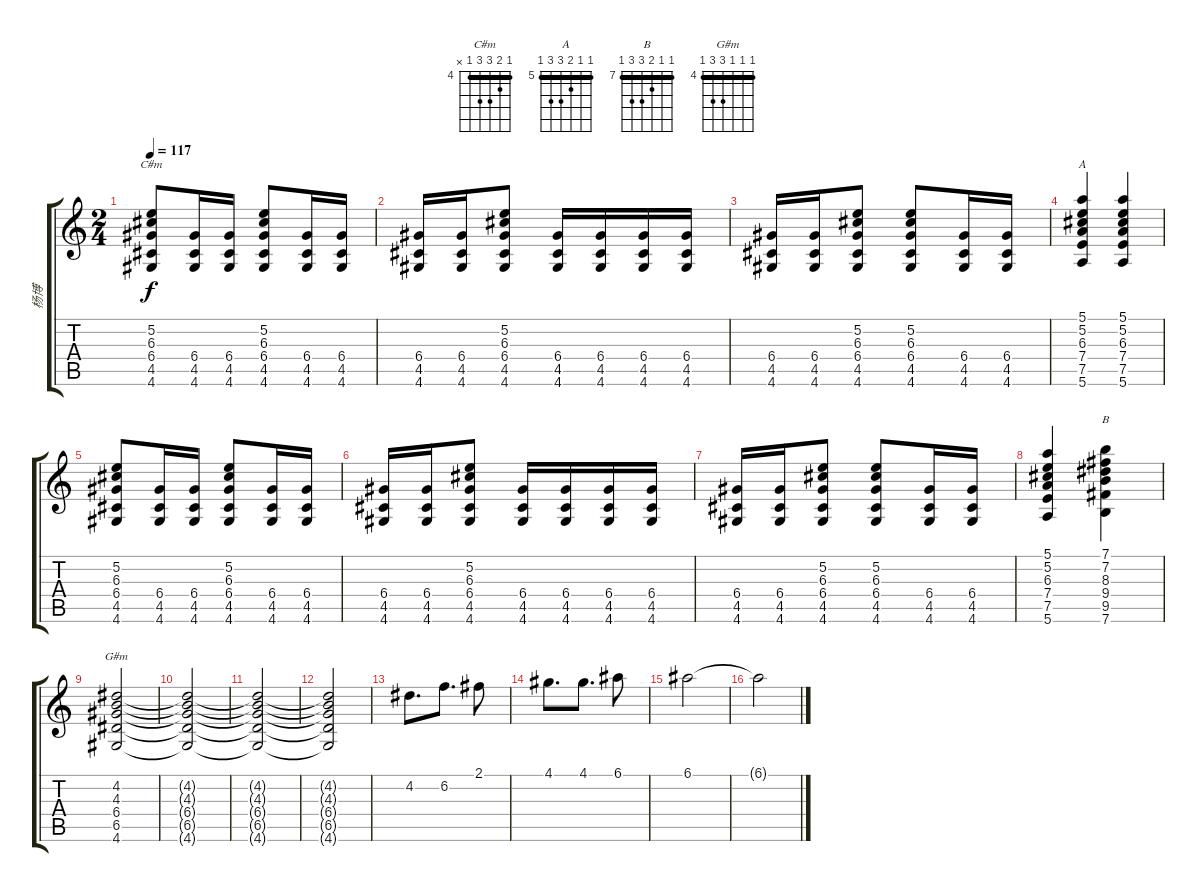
\track ("杨博" "杨博") {instrument distortionguitar}
\staff {score tabs}
\tuning (E4 B3 G3 D3 A2 E2) {hide}
\chord ("C#m" 4 5 6 6 4 x) {firstfret 4 barre 4}
\chord ("A" 5 5 6 7 7 5) {firstfret 5 barre 5}
\chord ("B" 7 7 8 9 9 7) {firstfret 7 barre 7}
\chord ("G#m" 4 4 4 6 6 4) {firstfret 4 barre 4}
\ts (2 4)
\tempo 117
\clef g2
\ks c
(5.2 6.3 6.4 4.5 4.6).8{ch "C#m" dy f} (6.4 4.5 4.6).16 (6.4 4.5 4.6).16 (5.2 6.3 6.4 4.5 4.6).8 (6.4 4.5 4.6).16 (6.4 4.5 4.6).16 |
(6.4 4.5 4.6).16 (6.4 4.5 4.6).16 (5.2 6.3 6.4 4.5 4.6).8 (6.4 4.5 4.6).16 (6.4 4.5 4.6).16 (6.4 4.5 4.6).16 (6.4 4.5 4.6).16 |
(6.4 4.5 4.6).16 (6.4 4.5 4.6).16 (5.2 6.3 6.4 4.5 4.6).8 (5.2 6.3 6.4 4.5 4.6).8 (6.4 4.5 4.6).16 (6.4 4.5 4.6).16 |
(5.1 5.2 6.3 7.4 7.5 5.6).4{ch "A"} (5.1 5.2 6.3 7.4 7.5 5.6).4 |
(5.2 6.3 6.4 4.5 4.6).8 (6.4 4.5 4.6).16 (6.4 4.5 4.6).16 (5.2 6.3 6.4 4.5 4.6).8 (6.4 4.5 4.6).16 (6.4 4.5 4.6).16 |
(6.4 4.5 4.6).16 (6.4 4.5 4.6).16 (5.2 6.3 6.4 4.5 4.6).8 (6.4 4.5 4.6).16 (6.4 4.5 4.6).16 (6.4 4.5 4.6).16 (6.4 4.5 4.6).16 |
(6.4 4.5 4.6).16 (6.4 4.5 4.6).16 (5.2 6.3 6.4 4.5 4.6).8 (5.2 6.3 6.4 4.5 4.6).8 (6.4 4.5 4.6).16 (6.4 4.5 4.6).16 |
(5.1 5.2 6.3 7.4 7.5 5.6).4 (7.1 7.2 8.3 9.4 9.5 7.6).4{ch "B"} |
(4.2 4.3 6.4 6.5 4.6).2{ch "G#m"} |
(4.2{t} 4.3{t} 6.4{t} 6.5{t} 4.6{t}).2 |
(4.2{t} 4.3{t} 6.4{t} 6.5{t} 4.6{t}).2 |
(4.2{t} 4.3{t} 6.4{t} 6.5{t} 4.6{t}).2 |
4.2.8{d} 6.2.8{d} 2.1.8 |
4.1.8{d} 4.1.8{d} 6.1.8 |
6.1.2 |
6.1{t}.2
